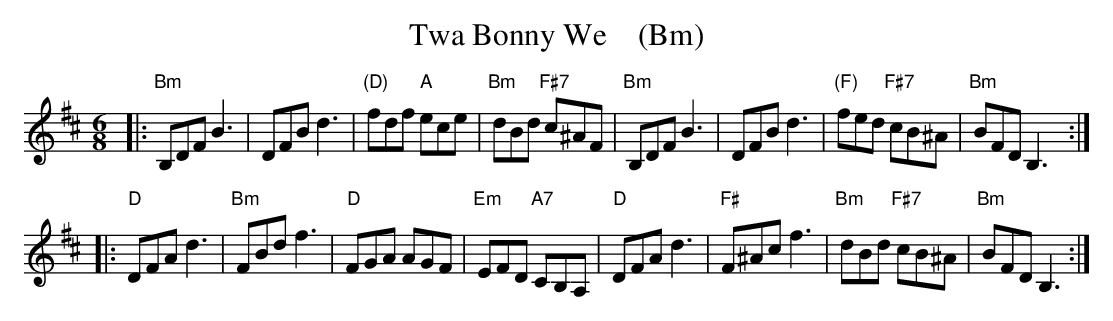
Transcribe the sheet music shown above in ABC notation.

X:1
T: Twa Bonny We    (Bm)
M: 6/8
L: 1/8
K: Bm
|: "Bm"B,DF B3 | DFB d3 | "(D)"fdf "A"ece | "Bm"dBd "F#7"c^AF |\
   "Bm"B,DF B3 | DFB d3 | "(F)"fed "F#7"cB^A | "Bm"BFD B,3 :|
|: "D"DFA d3 | "Bm"FBd f3 | "D"FGA AGF | "Em"EFD "A7"CB,A, |\
   "D"DFA d3 | "F#"F^Ac f3 | "Bm"dBd "F#7"cB^A | "Bm"BFD B,3 :|
